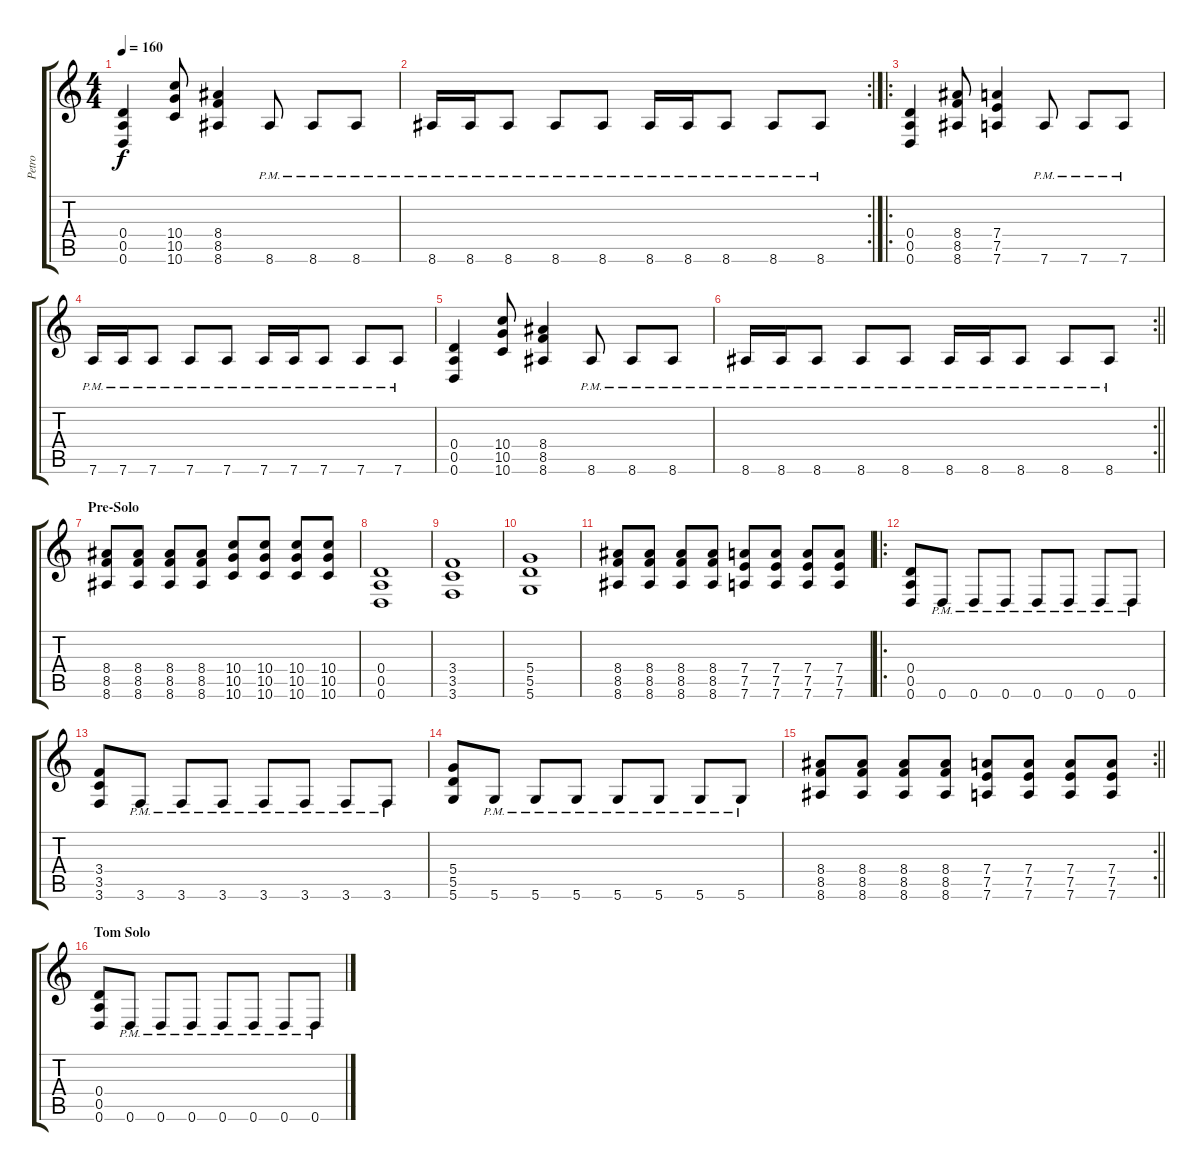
\track ("Petro" "Petro") {instrument electricguitarclean}
\staff {score tabs}
\tuning (E4 B3 G3 D3 A2 D2) {hide}
\ts (4 4)
\tempo 160
\clef g2
\ks c
(0.4 0.5 0.6).4{dy f} (10.4 10.5 10.6).8 (8.4 8.5 8.6).4 8.6{pm}.8 8.6{pm}.8 8.6{pm}.8 |
\rc 2
8.6{pm}.16 8.6{pm}.16 8.6{pm}.8 8.6{pm}.8 8.6{pm}.8 8.6{pm}.16 8.6{pm}.16 8.6{pm}.8 8.6{pm}.8 8.6{pm}.8 |
\ro
(0.4 0.5 0.6).4 (8.4 8.5 8.6).8 (7.4 7.5 7.6).4 7.6{pm}.8 7.6{pm}.8 7.6{pm}.8 |
7.6{pm}.16 7.6{pm}.16 7.6{pm}.8 7.6{pm}.8 7.6{pm}.8 7.6{pm}.16 7.6{pm}.16 7.6{pm}.8 7.6{pm}.8 7.6{pm}.8 |
(0.4 0.5 0.6).4 (10.4 10.5 10.6).8 (8.4 8.5 8.6).4 8.6{pm}.8 8.6{pm}.8 8.6{pm}.8 |
\rc 2
\barLineRight lightlight
8.6{pm}.16 8.6{pm}.16 8.6{pm}.8 8.6{pm}.8 8.6{pm}.8 8.6{pm}.16 8.6{pm}.16 8.6{pm}.8 8.6{pm}.8 8.6{pm}.8 |
\section ("" "Pre-Solo")
(8.4 8.5 8.6).8 (8.4 8.5 8.6).8 (8.4 8.5 8.6).8 (8.4 8.5 8.6).8 (10.4 10.5 10.6).8 (10.4 10.5 10.6).8 (10.4 10.5 10.6).8 (10.4 10.5 10.6).8 |
(0.4 0.5 0.6).1 |
(3.4 3.5 3.6).1 |
(5.4 5.5 5.6).1 |
(8.4 8.5 8.6).8 (8.4 8.5 8.6).8 (8.4 8.5 8.6).8 (8.4 8.5 8.6).8 (7.4 7.5 7.6).8 (7.4 7.5 7.6).8 (7.4 7.5 7.6).8 (7.4 7.5 7.6).8 |
\ro
(0.4 0.5 0.6).8 0.6{pm}.8 0.6{pm}.8 0.6{pm}.8 0.6{pm}.8 0.6{pm}.8 0.6{pm}.8 0.6{pm}.8 |
(3.4 3.5 3.6).8 3.6{pm}.8 3.6{pm}.8 3.6{pm}.8 3.6{pm}.8 3.6{pm}.8 3.6{pm}.8 3.6{pm}.8 |
(5.4 5.5 5.6).8 5.6{pm}.8 5.6{pm}.8 5.6{pm}.8 5.6{pm}.8 5.6{pm}.8 5.6{pm}.8 5.6{pm}.8 |
\rc 2
\barLineRight lightlight
(8.4 8.5 8.6).8 (8.4 8.5 8.6).8 (8.4 8.5 8.6).8 (8.4 8.5 8.6).8 (7.4 7.5 7.6).8 (7.4 7.5 7.6).8 (7.4 7.5 7.6).8 (7.4 7.5 7.6).8 |
\section ("" "Tom Solo")
(0.4 0.5 0.6).8 0.6{pm}.8 0.6{pm}.8 0.6{pm}.8 0.6{pm}.8 0.6{pm}.8 0.6{pm}.8 0.6{pm}.8
